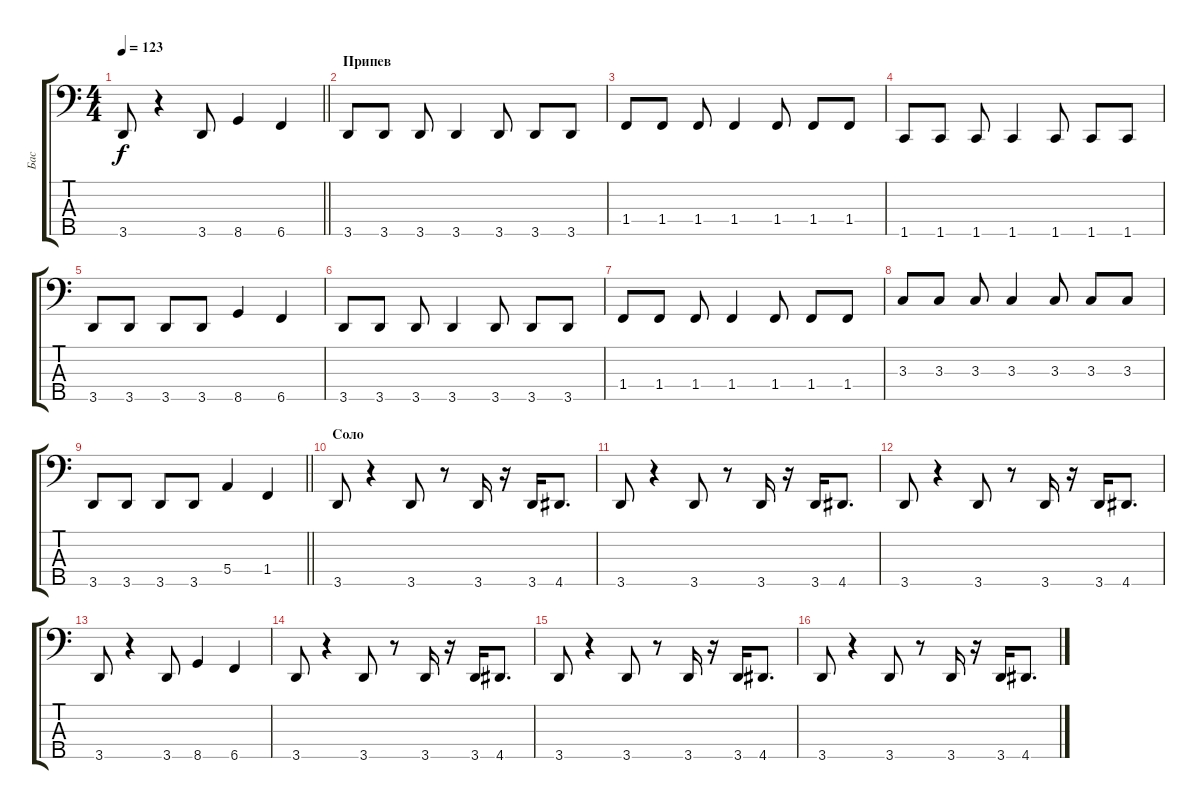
\track ("Бас" "Бас") {instrument electricbassfinger}
\staff {score tabs}
\tuning (G2 D2 A1 E1 B0) {hide}
\ts (4 4)
\tempo 123
\clef f4
\barLineRight lightlight
\ks c
3.5.8{dy f} r.4 3.5.8 8.5.4 6.5.4 |
\section ("" "Припев")
3.5.8 3.5.8 3.5.8 3.5.4 3.5.8 3.5.8 3.5.8 |
1.4.8 1.4.8 1.4.8 1.4.4 1.4.8 1.4.8 1.4.8 |
1.5.8 1.5.8 1.5.8 1.5.4 1.5.8 1.5.8 1.5.8 |
3.5.8 3.5.8 3.5.8 3.5.8 8.5.4 6.5.4 |
3.5.8 3.5.8 3.5.8 3.5.4 3.5.8 3.5.8 3.5.8 |
1.4.8 1.4.8 1.4.8 1.4.4 1.4.8 1.4.8 1.4.8 |
3.3.8 3.3.8 3.3.8 3.3.4 3.3.8 3.3.8 3.3.8 |
\barLineRight lightlight
3.5.8 3.5.8 3.5.8 3.5.8 5.4.4 1.4.4 |
\section ("" "Соло")
3.5.8 r.4 3.5.8 r.8 3.5.16 r.16 3.5.16 4.5.8{d} |
3.5.8 r.4 3.5.8 r.8 3.5.16 r.16 3.5.16 4.5.8{d} |
3.5.8 r.4 3.5.8 r.8 3.5.16 r.16 3.5.16 4.5.8{d} |
3.5.8 r.4 3.5.8 8.5.4 6.5.4 |
3.5.8 r.4 3.5.8 r.8 3.5.16 r.16 3.5.16 4.5.8{d} |
3.5.8 r.4 3.5.8 r.8 3.5.16 r.16 3.5.16 4.5.8{d} |
3.5.8 r.4 3.5.8 r.8 3.5.16 r.16 3.5.16 4.5.8{d}
